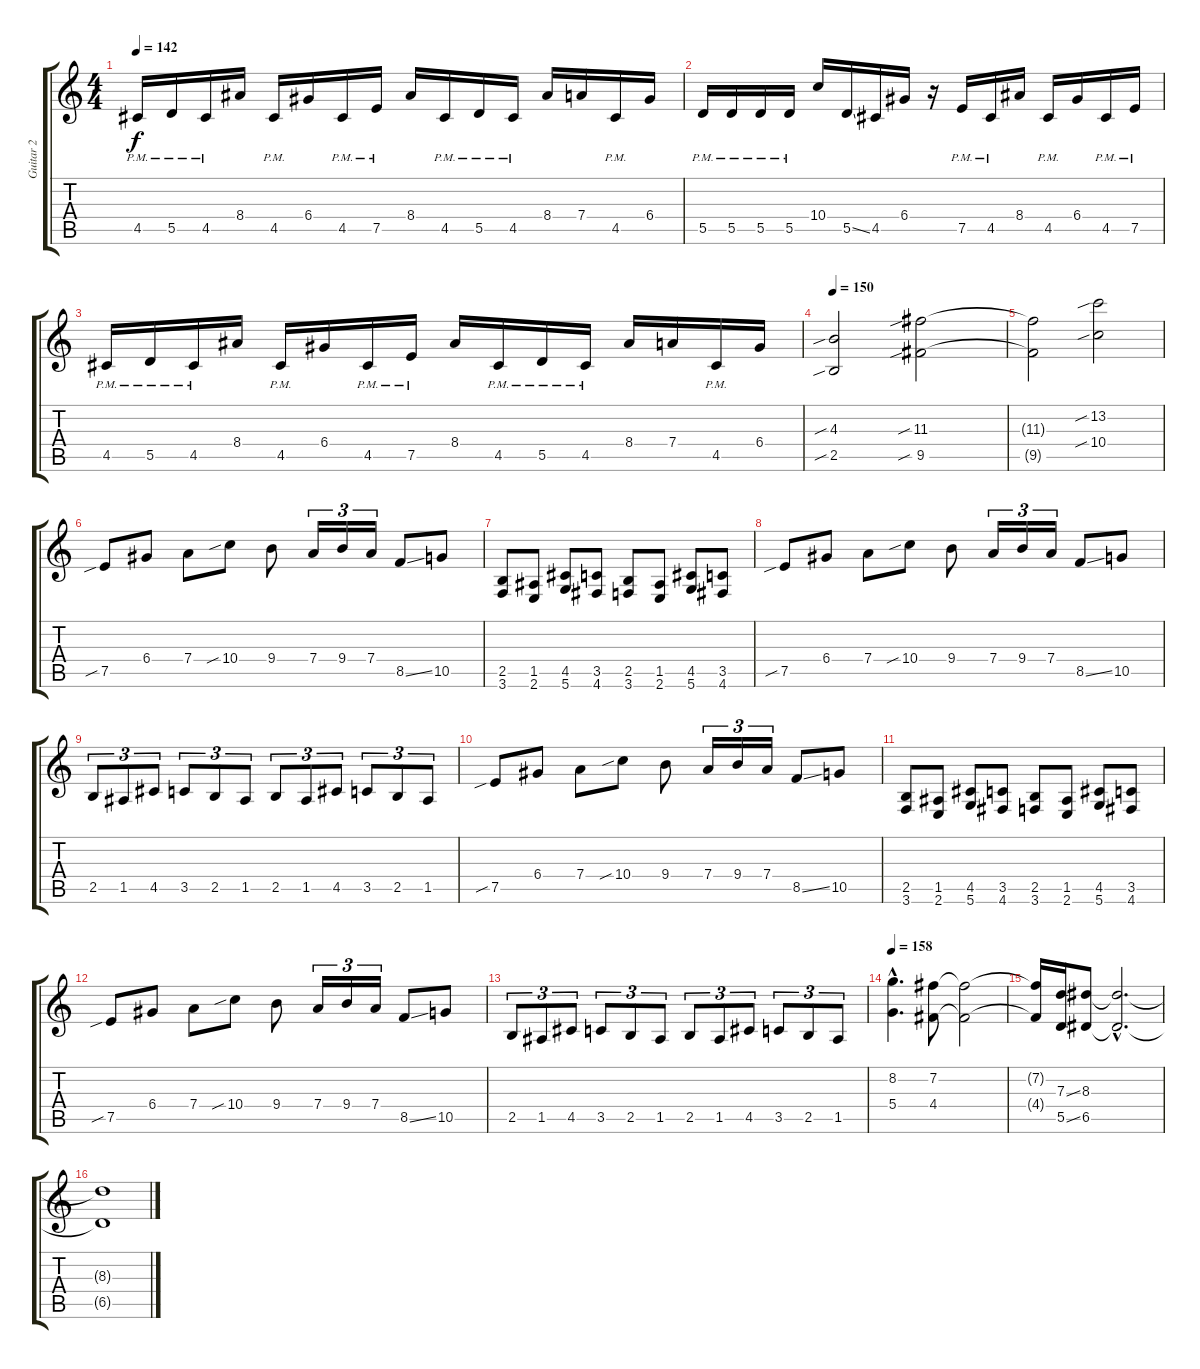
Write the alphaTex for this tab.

\track ("Guitar 2" "Guitar 2") {instrument distortionguitar}
\staff {score tabs}
\tuning (E4 B3 G3 D3 A2 D2) {hide}
\ts (4 4)
\tempo 142
\clef g2
\ks c
4.5{pm}.16{dy f} 5.5{pm}.16 4.5{pm}.16 8.4.16 4.5{pm}.16 6.4.16 4.5{pm}.16 7.5{pm}.16 8.4.16 4.5{pm}.16 5.5{pm}.16 4.5{pm}.16 8.4.16 7.4.16 4.5{pm}.16 6.4.16 |
5.5{pm}.16 5.5{pm}.16 5.5{pm}.16 5.5{pm}.16 10.4.16 5.5{ss}.16 4.5.16 6.4.16 r.16 7.5{pm}.16 4.5{pm}.16 8.4.16 4.5{pm}.16 6.4.16 4.5{pm}.16 7.5{pm}.16 |
4.5{pm}.16 5.5{pm}.16 4.5{pm}.16 8.4.16 4.5{pm}.16 6.4.16 4.5{pm}.16 7.5{pm}.16 8.4.16 4.5{pm}.16 5.5{pm}.16 4.5{pm}.16 8.4.16 7.4.16 4.5{pm}.16 6.4.16 |
\tempo 150
(4.3{sib} 2.5{sib}).2 (11.3{sib} 9.5{sib}).2 |
(11.3{t} 9.5{t}).2 (13.2{sib} 10.4{sib}).2 |
7.5{sib}.8 6.4.8 7.4.8 10.4{sib}.8 9.4.8 7.4.16{tu (3 2)} 9.4.16{tu (3 2)} 7.4.16{tu (3 2)} 8.5{ss}.8 10.5.8 |
(2.5 3.6).8 (1.5 2.6).8 (4.5 5.6).8 (3.5 4.6).8 (2.5 3.6).8 (1.5 2.6).8 (4.5 5.6).8 (3.5 4.6).8 |
7.5{sib}.8 6.4.8 7.4.8 10.4{sib}.8 9.4.8 7.4.16{tu (3 2)} 9.4.16{tu (3 2)} 7.4.16{tu (3 2)} 8.5{ss}.8 10.5.8 |
2.5.8{tu (3 2)} 1.5.8{tu (3 2)} 4.5.8{tu (3 2)} 3.5.8{tu (3 2)} 2.5.8{tu (3 2)} 1.5.8{tu (3 2)} 2.5.8{tu (3 2)} 1.5.8{tu (3 2)} 4.5.8{tu (3 2)} 3.5.8{tu (3 2)} 2.5.8{tu (3 2)} 1.5.8{tu (3 2)} |
7.5{sib}.8 6.4.8 7.4.8 10.4{sib}.8 9.4.8 7.4.16{tu (3 2)} 9.4.16{tu (3 2)} 7.4.16{tu (3 2)} 8.5{ss}.8 10.5.8 |
(2.5 3.6).8 (1.5 2.6).8 (4.5 5.6).8 (3.5 4.6).8 (2.5 3.6).8 (1.5 2.6).8 (4.5 5.6).8 (3.5 4.6).8 |
7.5{sib}.8 6.4.8 7.4.8 10.4{sib}.8 9.4.8 7.4.16{tu (3 2)} 9.4.16{tu (3 2)} 7.4.16{tu (3 2)} 8.5{ss}.8 10.5.8 |
2.5.8{tu (3 2)} 1.5.8{tu (3 2)} 4.5.8{tu (3 2)} 3.5.8{tu (3 2)} 2.5.8{tu (3 2)} 1.5.8{tu (3 2)} 2.5.8{tu (3 2)} 1.5.8{tu (3 2)} 4.5.8{tu (3 2)} 3.5.8{tu (3 2)} 2.5.8{tu (3 2)} 1.5.8{tu (3 2)} |
\tempo 158
(8.2{hac} 5.4{hac}).4{d} (7.2 4.4).8 (7.2{t} 4.4{t}).2 |
(7.2{t} 4.4{t}).16 (7.3{ss} 5.5{ss}).16 (8.3 6.5).8 (8.3{hac t} 6.5{hac t}).2{d} |
(8.3{t} 6.5{t}).1
